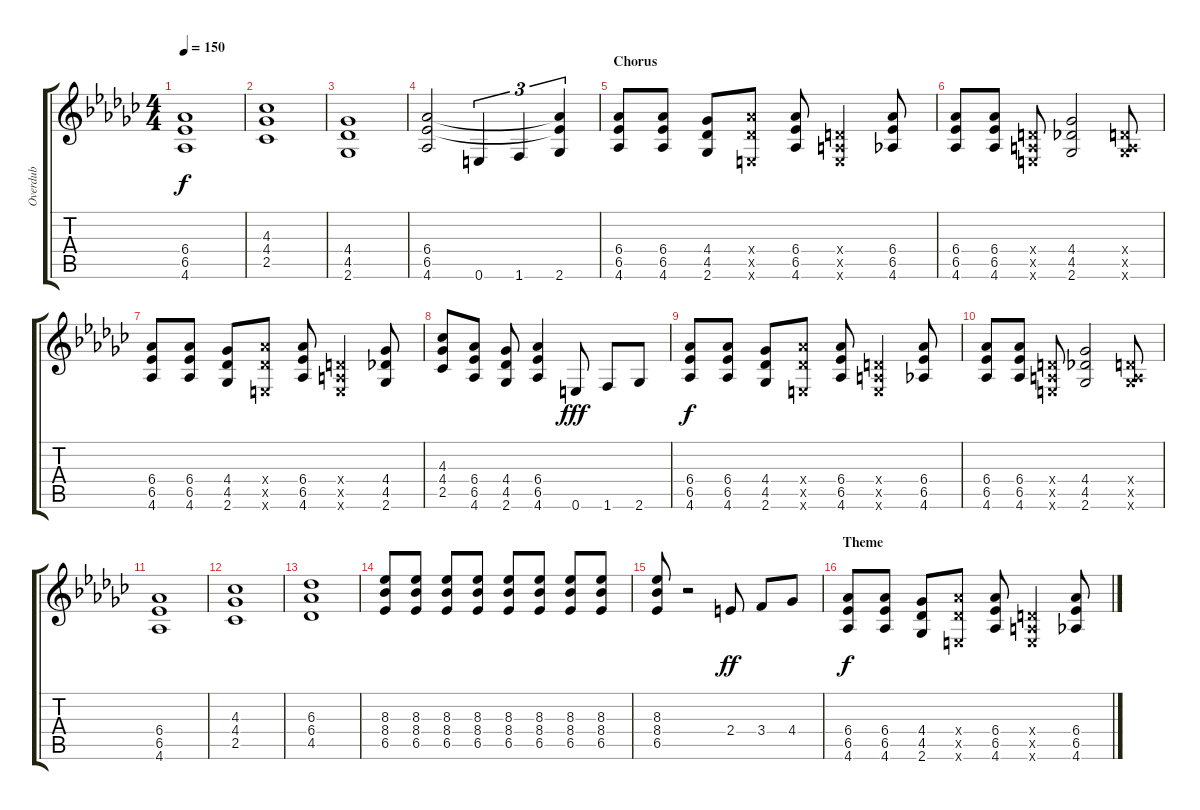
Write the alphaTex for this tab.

\track ("Overdub" "Overdub") {instrument distortionguitar}
\staff {score tabs}
\tuning (E4 B3 G3 D3 A2 E2) {hide}
\ts (4 4)
\tempo 150
\clef g2
\ks gb
(6.4 6.5 4.6).1{dy f} |
(4.3 4.4 2.5).1 |
(4.4 4.5 2.6).1 |
(6.4 6.5 4.6).2 0.6.4{tu (3 2)} 1.6.4{tu (3 2)} (6.4{t} 6.5{t} 2.6).4{tu (3 2)} |
\section ("" "Chorus")
(6.4 6.5 4.6).8 (6.4 6.5 4.6).8 (4.4 4.5 2.6).8 (6.4{x} 4.5{x} 0.6{x}).8 (6.4 6.5 4.6).8 (0.4{x} 0.5{x} 0.6{x}).4 (6.4 6.5 4.6).8 |
(6.4 6.5 4.6).8 (6.4 6.5 4.6).8 (0.4{x} 0.5{x} 0.6{x}).8 (4.4 4.5 2.6).2 (0.4{x} 0.5{x} 2.6{x}).8 |
(6.4 6.5 4.6).8 (6.4 6.5 4.6).8 (4.4 4.5 2.6).8 (6.4{x} 4.5{x} 0.6{x}).8 (6.4 6.5 4.6).8 (0.4{x} 0.5{x} 0.6{x}).4 (4.4 4.5 2.6).8 |
(4.3 4.4 2.5).8 (6.4 6.5 4.6).8 (4.4 4.5 2.6).8 (6.4 6.5 4.6).4 0.6.8{dy fff volume 16} 1.6.8 2.6.8 |
(6.4 6.5 4.6).8{dy f} (6.4 6.5 4.6).8 (4.4 4.5 2.6).8 (6.4{x} 4.5{x} 0.6{x}).8 (6.4 6.5 4.6).8 (0.4{x} 0.5{x} 0.6{x}).4 (6.4 6.5 4.6).8 |
(6.4 6.5 4.6).8 (6.4 6.5 4.6).8 (0.4{x} 0.5{x} 0.6{x}).8 (4.4 4.5 2.6).2 (0.4{x} 0.5{x} 2.6{x}).8 |
(6.4 6.5 4.6).1 |
(4.3 4.4 2.5).1 |
(6.3 6.4 4.5).1 |
(8.3 8.4 6.5).8 (8.3 8.4 6.5).8 (8.3 8.4 6.5).8 (8.3 8.4 6.5).8 (8.3 8.4 6.5).8 (8.3 8.4 6.5).8 (8.3 8.4 6.5).8 (8.3 8.4 6.5).8 |
(8.3 8.4 6.5).8 r.2 2.4.8{dy ff} 3.4.8 4.4.8 |
\section ("" "Theme")
(6.4 6.5 4.6).8{dy f} (6.4 6.5 4.6).8 (4.4 4.5 2.6).8 (6.4{x} 4.5{x} 0.6{x}).8 (6.4 6.5 4.6).8 (0.4{x} 0.5{x} 0.6{x}).4 (6.4 6.5 4.6).8
